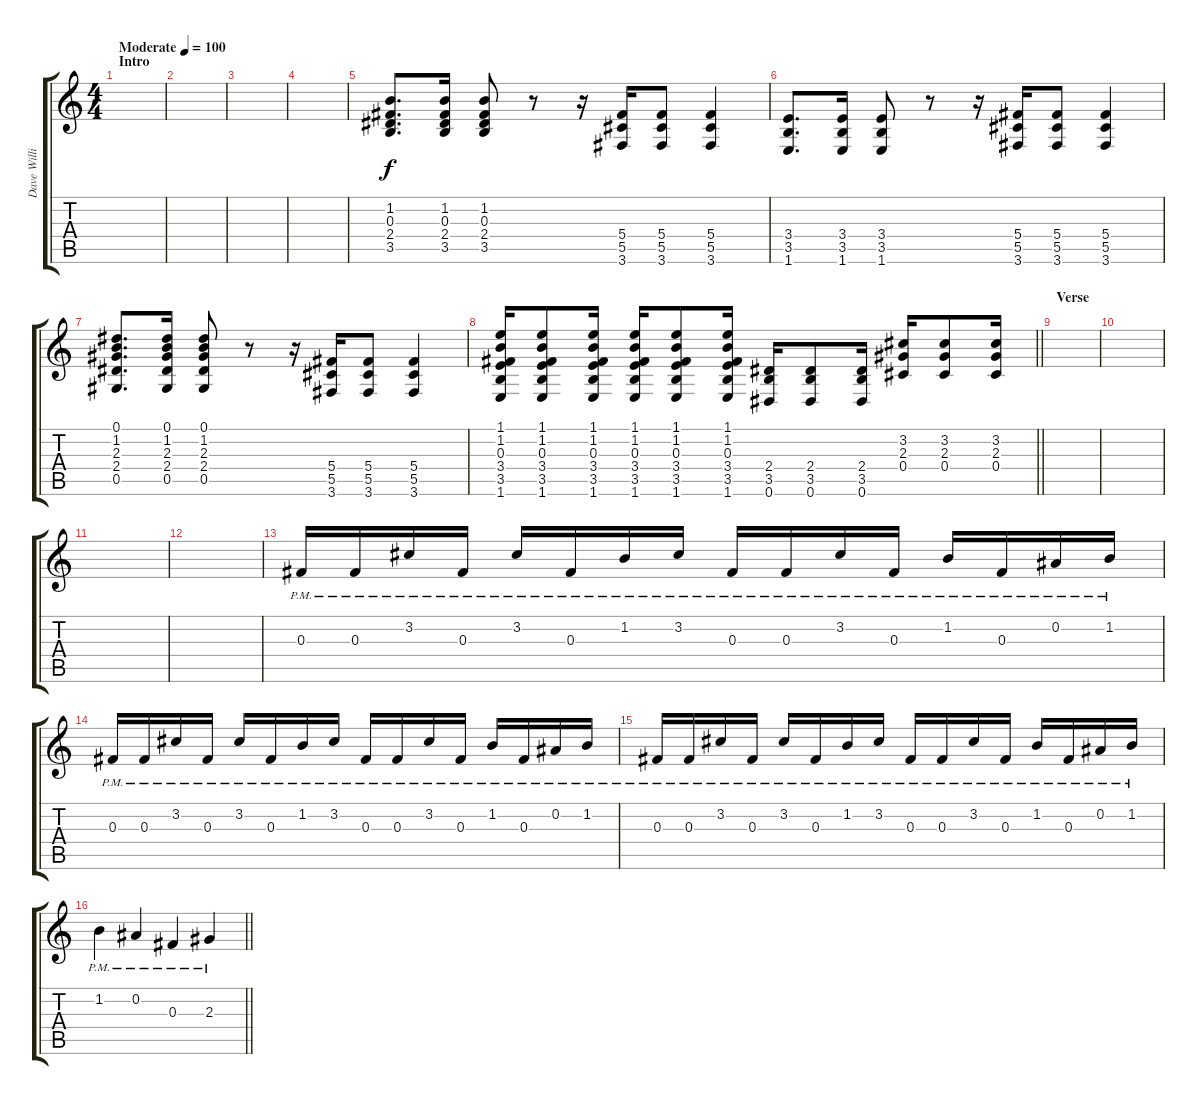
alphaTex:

\track ("Dave Williams" "Dave Willi") {instrument distortionguitar}
\staff {score tabs}
\tuning (Eb4 Bb3 Gb3 Db3 Ab2 Eb2) {hide}
\ts (4 4)
\section ("" "Intro")
\tempo (100 "Moderate")
\clef g2
\ks c
|
|
|
|
(1.2 0.3 2.4 3.5).8{d} (1.2 0.3 2.4 3.5).16 (1.2 0.3 2.4 3.5).8 r.8 r.16 (5.4 5.5 3.6).16 (5.4 5.5 3.6).8 (5.4 5.5 3.6).4 |
(3.4 3.5 1.6).8{d} (3.4 3.5 1.6).16 (3.4 3.5 1.6).8 r.8 r.16 (5.4 5.5 3.6).16 (5.4 5.5 3.6).8 (5.4 5.5 3.6).4 |
(0.1 1.2 2.3 2.4 0.5).8{d} (0.1 1.2 2.3 2.4 0.5).16 (0.1 1.2 2.3 2.4 0.5).8 r.8 r.16 (5.4 5.5 3.6).16 (5.4 5.5 3.6).8 (5.4 5.5 3.6).4 |
\barLineRight lightlight
(1.1 1.2 0.3 3.4 3.5 1.6).16 (1.1 1.2 0.3 3.4 3.5 1.6).8 (1.1 1.2 0.3 3.4 3.5 1.6).16 (1.1 1.2 0.3 3.4 3.5 1.6).16 (1.1 1.2 0.3 3.4 3.5 1.6).8 (1.1 1.2 0.3 3.4 3.5 1.6).16 (2.4 3.5 0.6).16 (2.4 3.5 0.6).8 (2.4 3.5 0.6).16 (3.2 2.3 0.4).16 (3.2 2.3 0.4).8 (3.2 2.3 0.4).16 |
\section ("" "Verse")
|
|
|
|
0.3{pm}.16 0.3{pm}.16 3.2{pm}.16 0.3{pm}.16 3.2{pm}.16 0.3{pm}.16 1.2{pm}.16 3.2{pm}.16 0.3{pm}.16 0.3{pm}.16 3.2{pm}.16 0.3{pm}.16 1.2{pm}.16 0.3{pm}.16 0.2{pm}.16 1.2{pm}.16 |
0.3{pm}.16 0.3{pm}.16 3.2{pm}.16 0.3{pm}.16 3.2{pm}.16 0.3{pm}.16 1.2{pm}.16 3.2{pm}.16 0.3{pm}.16 0.3{pm}.16 3.2{pm}.16 0.3{pm}.16 1.2{pm}.16 0.3{pm}.16 0.2{pm}.16 1.2{pm}.16 |
0.3{pm}.16 0.3{pm}.16 3.2{pm}.16 0.3{pm}.16 3.2{pm}.16 0.3{pm}.16 1.2{pm}.16 3.2{pm}.16 0.3{pm}.16 0.3{pm}.16 3.2{pm}.16 0.3{pm}.16 1.2{pm}.16 0.3{pm}.16 0.2{pm}.16 1.2{pm}.16 |
\barLineRight lightlight
1.2{pm}.4 0.2{pm}.4 0.3{pm}.4 2.3{pm}.4
